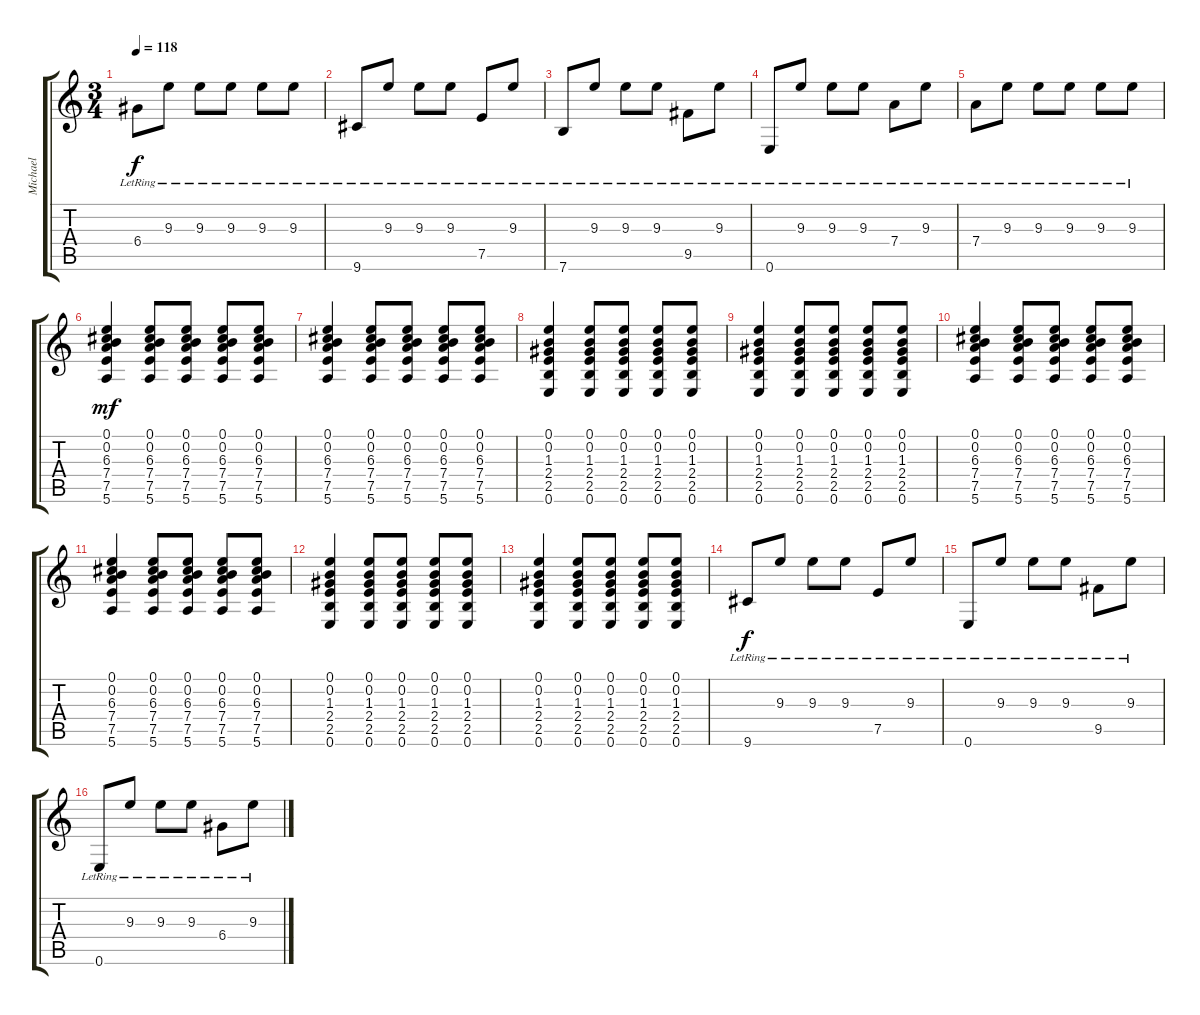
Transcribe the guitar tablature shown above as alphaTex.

\track ("Michael" "Michael") {instrument acousticguitarsteel}
\staff {score tabs}
\tuning (E4 B3 G3 D3 A2 E2) {hide}
\ts (3 4)
\tempo 118
\clef g2
\ks c
6.4{lr}.8{dy f} 9.3{lr}.8 9.3{lr}.8 9.3{lr}.8 9.3{lr}.8 9.3{lr}.8 |
9.6{lr}.8 9.3{lr}.8 9.3{lr}.8 9.3{lr}.8 7.5{lr}.8 9.3{lr}.8 |
7.6{lr}.8 9.3{lr}.8 9.3{lr}.8 9.3{lr}.8 9.5{lr}.8 9.3{lr}.8 |
0.6{lr}.8 9.3{lr}.8 9.3{lr}.8 9.3{lr}.8 7.4{lr}.8 9.3{lr}.8 |
7.4{lr}.8 9.3{lr}.8 9.3{lr}.8 9.3{lr}.8 9.3{lr}.8 9.3{lr}.8 |
(0.1 0.2 6.3 7.4 7.5 5.6).4{dy mf} (0.1 0.2 6.3 7.4 7.5 5.6).8 (0.1 0.2 6.3 7.4 7.5 5.6).8 (0.1 0.2 6.3 7.4 7.5 5.6).8 (0.1 0.2 6.3 7.4 7.5 5.6).8 |
(0.1 0.2 6.3 7.4 7.5 5.6).4 (0.1 0.2 6.3 7.4 7.5 5.6).8 (0.1 0.2 6.3 7.4 7.5 5.6).8 (0.1 0.2 6.3 7.4 7.5 5.6).8 (0.1 0.2 6.3 7.4 7.5 5.6).8 |
(0.1 0.2 1.3 2.4 2.5 0.6).4 (0.1 0.2 1.3 2.4 2.5 0.6).8 (0.1 0.2 1.3 2.4 2.5 0.6).8 (0.1 0.2 1.3 2.4 2.5 0.6).8 (0.1 0.2 1.3 2.4 2.5 0.6).8 |
(0.1 0.2 1.3 2.4 2.5 0.6).4 (0.1 0.2 1.3 2.4 2.5 0.6).8 (0.1 0.2 1.3 2.4 2.5 0.6).8 (0.1 0.2 1.3 2.4 2.5 0.6).8 (0.1 0.2 1.3 2.4 2.5 0.6).8 |
(0.1 0.2 6.3 7.4 7.5 5.6).4 (0.1 0.2 6.3 7.4 7.5 5.6).8 (0.1 0.2 6.3 7.4 7.5 5.6).8 (0.1 0.2 6.3 7.4 7.5 5.6).8 (0.1 0.2 6.3 7.4 7.5 5.6).8 |
(0.1 0.2 6.3 7.4 7.5 5.6).4 (0.1 0.2 6.3 7.4 7.5 5.6).8 (0.1 0.2 6.3 7.4 7.5 5.6).8 (0.1 0.2 6.3 7.4 7.5 5.6).8 (0.1 0.2 6.3 7.4 7.5 5.6).8 |
(0.1 0.2 1.3 2.4 2.5 0.6).4 (0.1 0.2 1.3 2.4 2.5 0.6).8 (0.1 0.2 1.3 2.4 2.5 0.6).8 (0.1 0.2 1.3 2.4 2.5 0.6).8 (0.1 0.2 1.3 2.4 2.5 0.6).8 |
(0.1 0.2 1.3 2.4 2.5 0.6).4 (0.1 0.2 1.3 2.4 2.5 0.6).8 (0.1 0.2 1.3 2.4 2.5 0.6).8 (0.1 0.2 1.3 2.4 2.5 0.6).8 (0.1 0.2 1.3 2.4 2.5 0.6).8 |
9.6{lr}.8{dy f} 9.3{lr}.8 9.3{lr}.8 9.3{lr}.8 7.5{lr}.8 9.3{lr}.8 |
0.6{lr}.8 9.3{lr}.8 9.3{lr}.8 9.3{lr}.8 9.5{lr}.8 9.3{lr}.8 |
0.6{lr}.8 9.3{lr}.8 9.3{lr}.8 9.3{lr}.8 6.4{lr}.8 9.3{lr}.8
